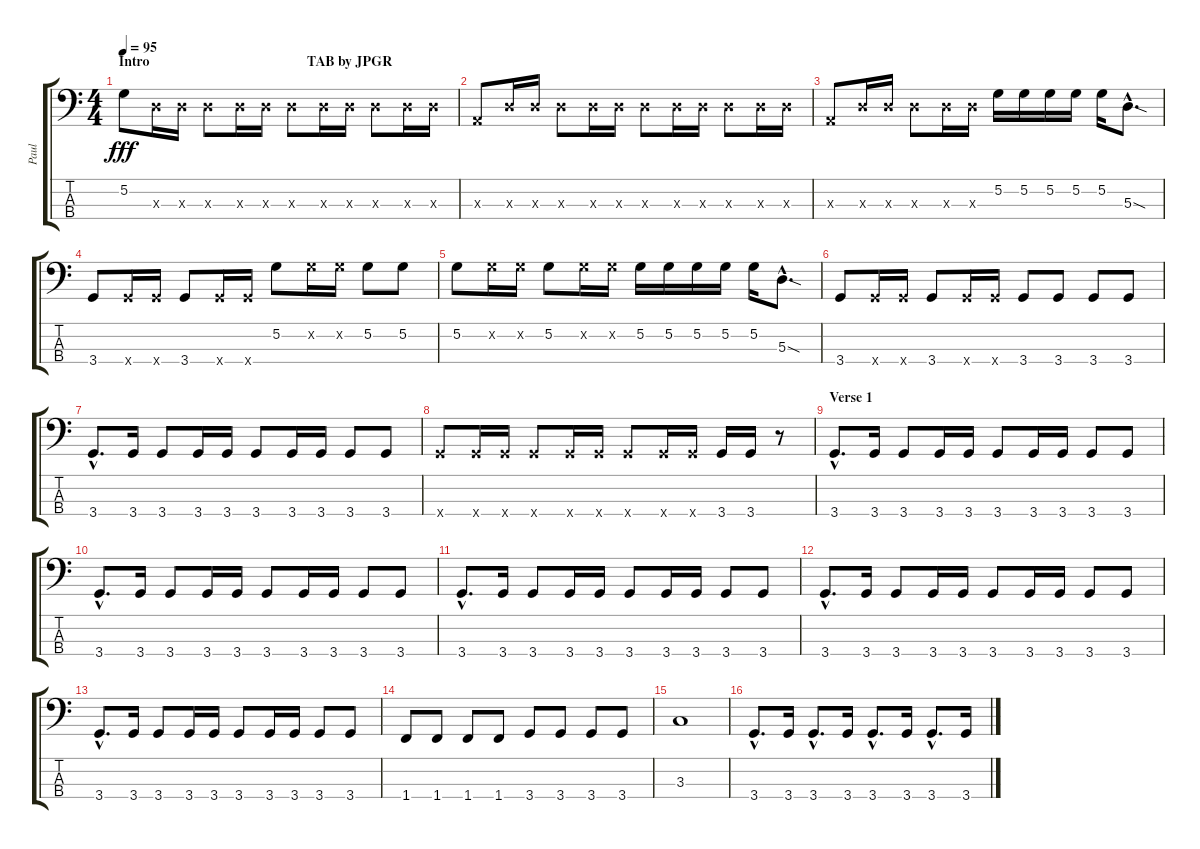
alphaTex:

\track ("Paul" "Paul") {instrument electricbasspick}
\staff {score tabs}
\tuning (G2 D2 A1 E1) {hide}
\ts (4 4)
\section ("" "Intro                                             TAB by JPGR")
\tempo 95
\clef f4
\ks c
5.2.8{dy fff instrument electricbasspick} 5.3{x}.16 5.3{x}.16 5.3{x}.8 5.3{x}.16 5.3{x}.16 5.3{x}.8 5.3{x}.16 5.3{x}.16 5.3{x}.8 5.3{x}.16 5.3{x}.16 |
0.3{x}.8 5.3{x}.16 5.3{x}.16 5.3{x}.8 5.3{x}.16 5.3{x}.16 5.3{x}.8 5.3{x}.16 5.3{x}.16 5.3{x}.8 5.3{x}.16 5.3{x}.16 |
0.3{x}.8 5.3{x}.16 5.3{x}.16 5.3{x}.8 5.3{x}.16 5.3{x}.16 5.2.16 5.2.16 5.2.16 5.2.16 5.2.16 5.3{sod hac}.8{d} |
3.4.8 3.4{x}.16 3.4{x}.16 3.4.8 3.4{x}.16 3.4{x}.16 5.2.8 5.2{x}.16 5.2{x}.16 5.2.8 5.2.8 |
5.2.8 5.2{x}.16 5.2{x}.16 5.2.8 5.2{x}.16 5.2{x}.16 5.2.16 5.2.16 5.2.16 5.2.16 5.2.16 5.3{sod hac}.8{d} |
3.4.8 3.4{x}.16 3.4{x}.16 3.4.8 3.4{x}.16 3.4{x}.16 3.4.8 3.4.8 3.4.8 3.4.8 |
3.4{hac}.8{d} 3.4.16 3.4.8 3.4.16 3.4.16 3.4.8 3.4.16 3.4.16 3.4.8 3.4.8 |
3.4{x}.8 3.4{x}.16 3.4{x}.16 3.4{x}.8 3.4{x}.16 3.4{x}.16 3.4{x}.8 3.4{x}.16 3.4{x}.16 3.4.16 3.4.16 r.8 |
\section ("" "Verse 1")
3.4{hac}.8{d} 3.4.16 3.4.8 3.4.16 3.4.16 3.4.8 3.4.16 3.4.16 3.4.8 3.4.8 |
3.4{hac}.8{d} 3.4.16 3.4.8 3.4.16 3.4.16 3.4.8 3.4.16 3.4.16 3.4.8 3.4.8 |
3.4{hac}.8{d} 3.4.16 3.4.8 3.4.16 3.4.16 3.4.8 3.4.16 3.4.16 3.4.8 3.4.8 |
3.4{hac}.8{d} 3.4.16 3.4.8 3.4.16 3.4.16 3.4.8 3.4.16 3.4.16 3.4.8 3.4.8 |
3.4{hac}.8{d} 3.4.16 3.4.8 3.4.16 3.4.16 3.4.8 3.4.16 3.4.16 3.4.8 3.4.8 |
1.4.8 1.4.8 1.4.8 1.4.8 3.4.8 3.4.8 3.4.8 3.4.8 |
3.3.1 |
3.4{hac}.8{d} 3.4.16 3.4{hac}.8{d} 3.4.16 3.4{hac}.8{d} 3.4.16 3.4{hac}.8{d} 3.4.16
